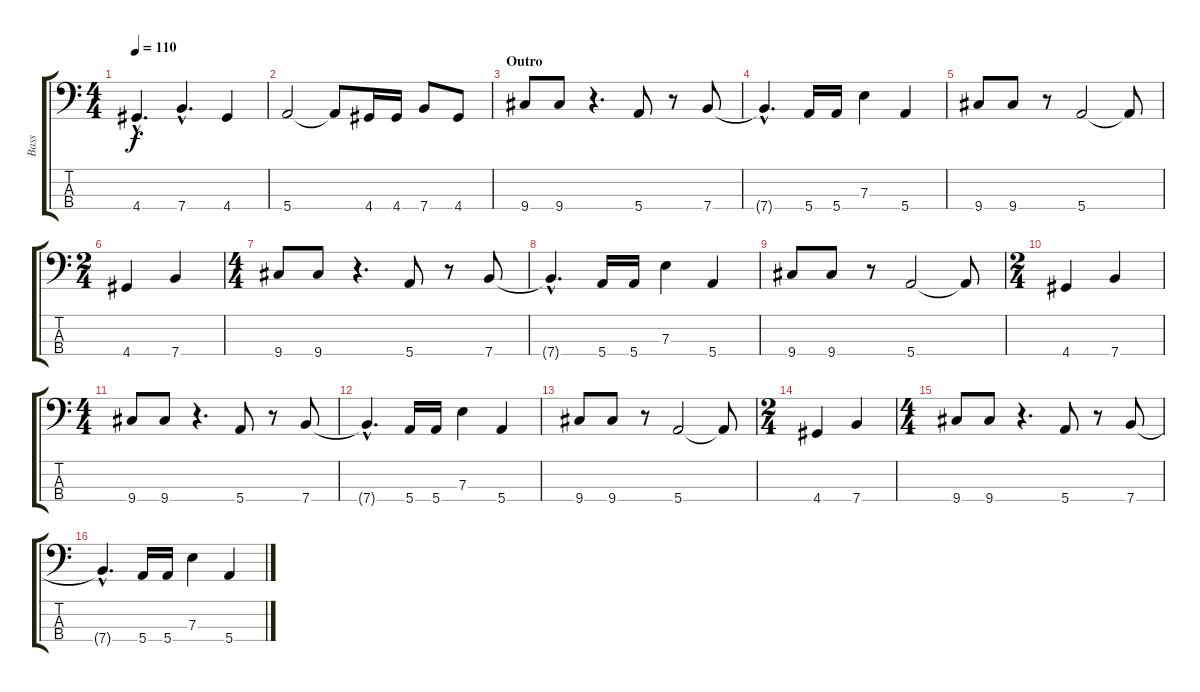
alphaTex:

\track ("Bass" "Bass") {instrument electricbassfinger}
\staff {score tabs}
\tuning (G2 D2 A1 E1) {hide}
\ts (4 4)
\tempo 110
\clef f4
\ks c
4.4{hac}.4{d dy f} 7.4{hac}.4{d} 4.4.4 |
5.4.2 5.4{t}.8 4.4.16 4.4.16 7.4.8 4.4.8 |
\section ("" "Outro")
9.4.8 9.4.8 r.4{d} 5.4.8 r.8 7.4.8 |
7.4{hac t}.4{d} 5.4.16 5.4.16 7.3.4 5.4.4 |
9.4.8 9.4.8 r.8 5.4.2 5.4{t}.8 |
\ts (2 4)
4.4.4 7.4.4 |
\ts (4 4)
9.4.8 9.4.8 r.4{d} 5.4.8 r.8 7.4.8 |
7.4{hac t}.4{d} 5.4.16 5.4.16 7.3.4 5.4.4 |
9.4.8 9.4.8 r.8 5.4.2 5.4{t}.8 |
\ts (2 4)
4.4.4 7.4.4 |
\ts (4 4)
9.4.8 9.4.8 r.4{d} 5.4.8 r.8 7.4.8 |
7.4{hac t}.4{d} 5.4.16 5.4.16 7.3.4 5.4.4 |
9.4.8 9.4.8 r.8 5.4.2 5.4{t}.8 |
\ts (2 4)
4.4.4 7.4.4 |
\ts (4 4)
9.4.8 9.4.8 r.4{d} 5.4.8 r.8 7.4.8 |
7.4{hac t}.4{d} 5.4.16 5.4.16 7.3.4 5.4.4
